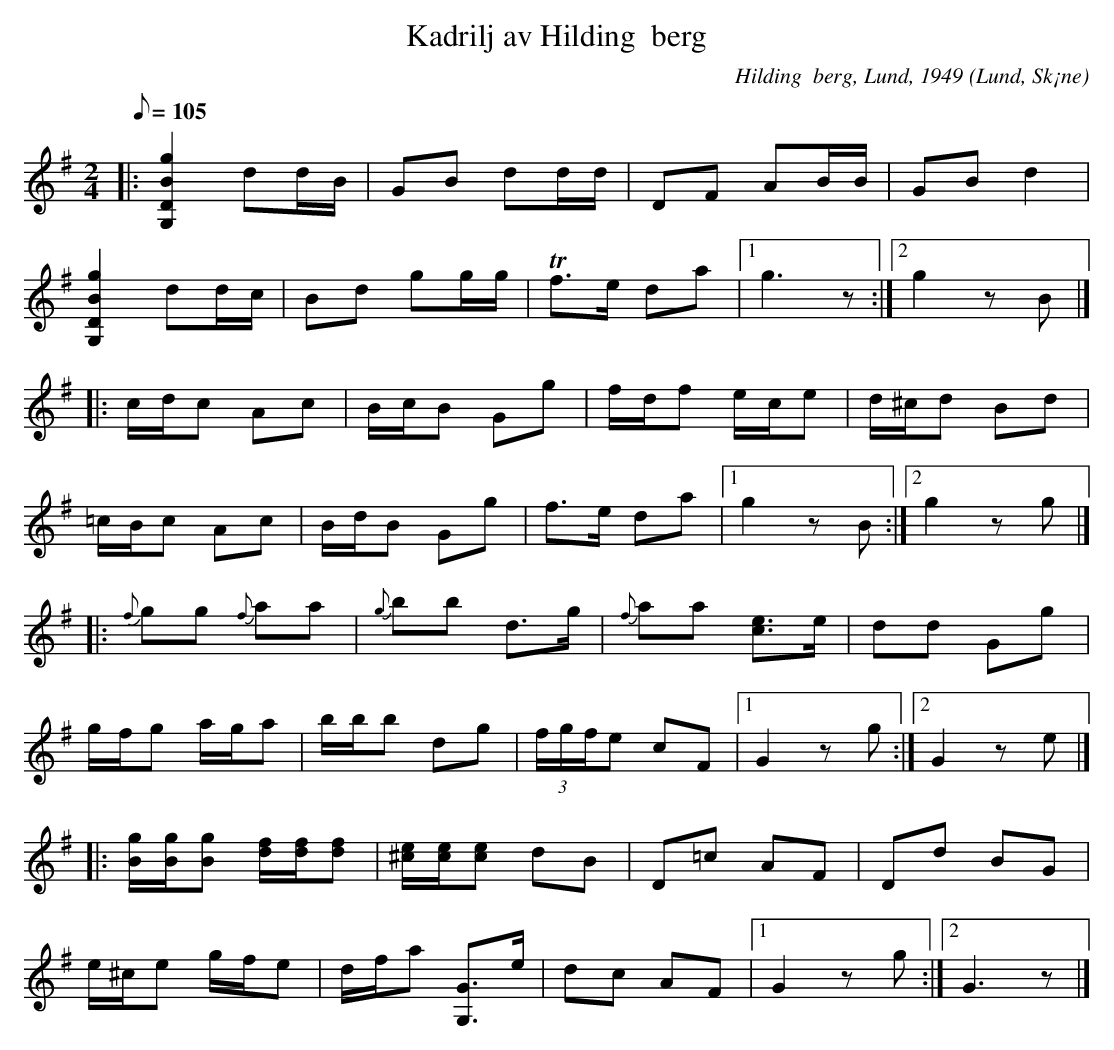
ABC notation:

X:1
T:Kadrilj av Hilding  berg
C:Hilding  berg, Lund, 1949
O:Lund, Sk¡ne
M:2/4
L:1/9
Q:1/8=105
V:1 clef=G
K:G
|: [G,2D2B2g2] dd/B/ | GB dd/d/ | DF AB/B/ | GB d2 |
[G,2D2B2g2] dd/c/ | Bd gg/g/ | Tf>e da |1 g3 z :|2 g2 zB |]
|: c/d/c Ac | B/c/B Gg | f/d/f e/c/e | d/^c/d Bd |
=c/B/c Ac | B/d/B Gg | f>e da |1 g2 zB :|2 g2 zg |]
|: {f}gg {f}aa | {g}bb d>g | {f}aa [ce]>e | dd Gg |
g/f/g a/g/a | b/b/b dg | (3f/g/f/e cF |1 G2 zg :|2 G2 ze |]
|: [B/g/][B/g/][Bg] [d/f/][d/f/][df] | [^c/e/][c/e/][ce] dB | D=c AF | Dd BG |
e/^c/e g/f/e | d/f/a [G,G]>e | dc AF |1 G2 zg :|2 G3 z |]
